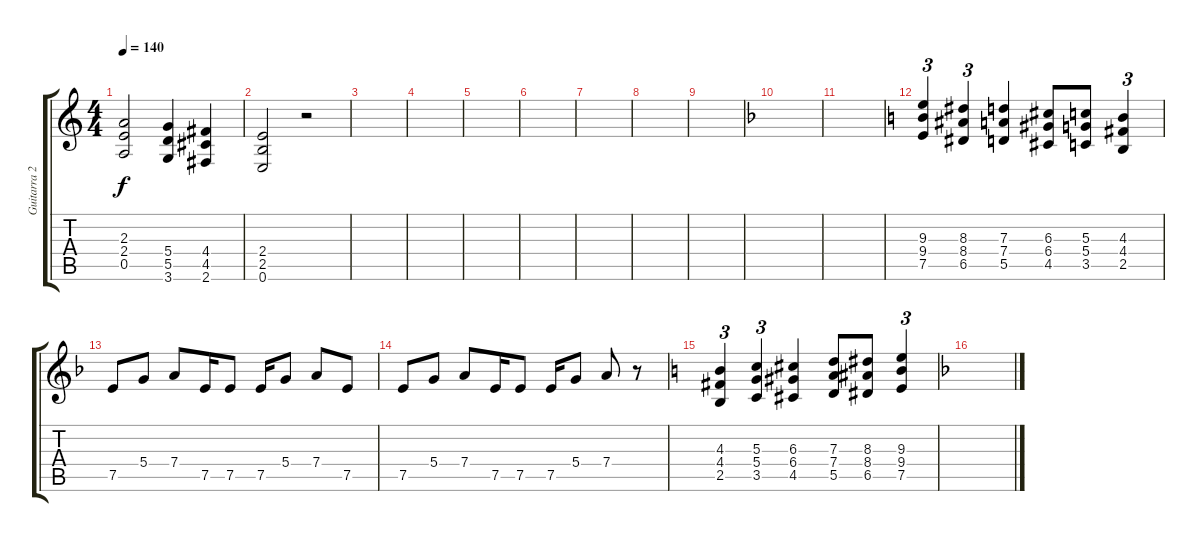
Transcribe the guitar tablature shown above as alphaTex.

\track ("Guitarra 2" "Guitarra 2") {instrument overdrivenguitar}
\staff {score tabs}
\tuning (E4 B3 G3 D3 A2 E2) {hide}
\ts (4 4)
\tempo 140
\clef g2
\ks c
(2.3 2.4 0.5).2{dy f} (5.4 5.5 3.6).4 (4.4 4.5 2.6).4 |
(2.4 2.5 0.6).2 r.2 |
|
|
|
|
|
|
|
\ks f
|
|
\ks c
(9.3 9.4 7.5).4{tu (3 2)} (8.3 8.4 6.5).4{tu (3 2)} (7.3 7.4 5.5).4 (6.3 6.4 4.5).8 (5.3 5.4 3.5).8 (4.3 4.4 2.5).4{tu (3 2)} |
\ks f
7.5.8 5.4.8 7.4.8 7.5.16 7.5.8 7.5.16 5.4.8 7.4.8 7.5.8 |
7.5.8 5.4.8 7.4.8 7.5.16 7.5.8 7.5.16 5.4.8 7.4.8 r.8 |
\ks c
(4.3 4.4 2.5).4{tu (3 2)} (5.3 5.4 3.5).4{tu (3 2)} (6.3 6.4 4.5).4 (7.3 7.4 5.5).8 (8.3 8.4 6.5).8 (9.3 9.4 7.5).4{tu (3 2)} |
\ks f
